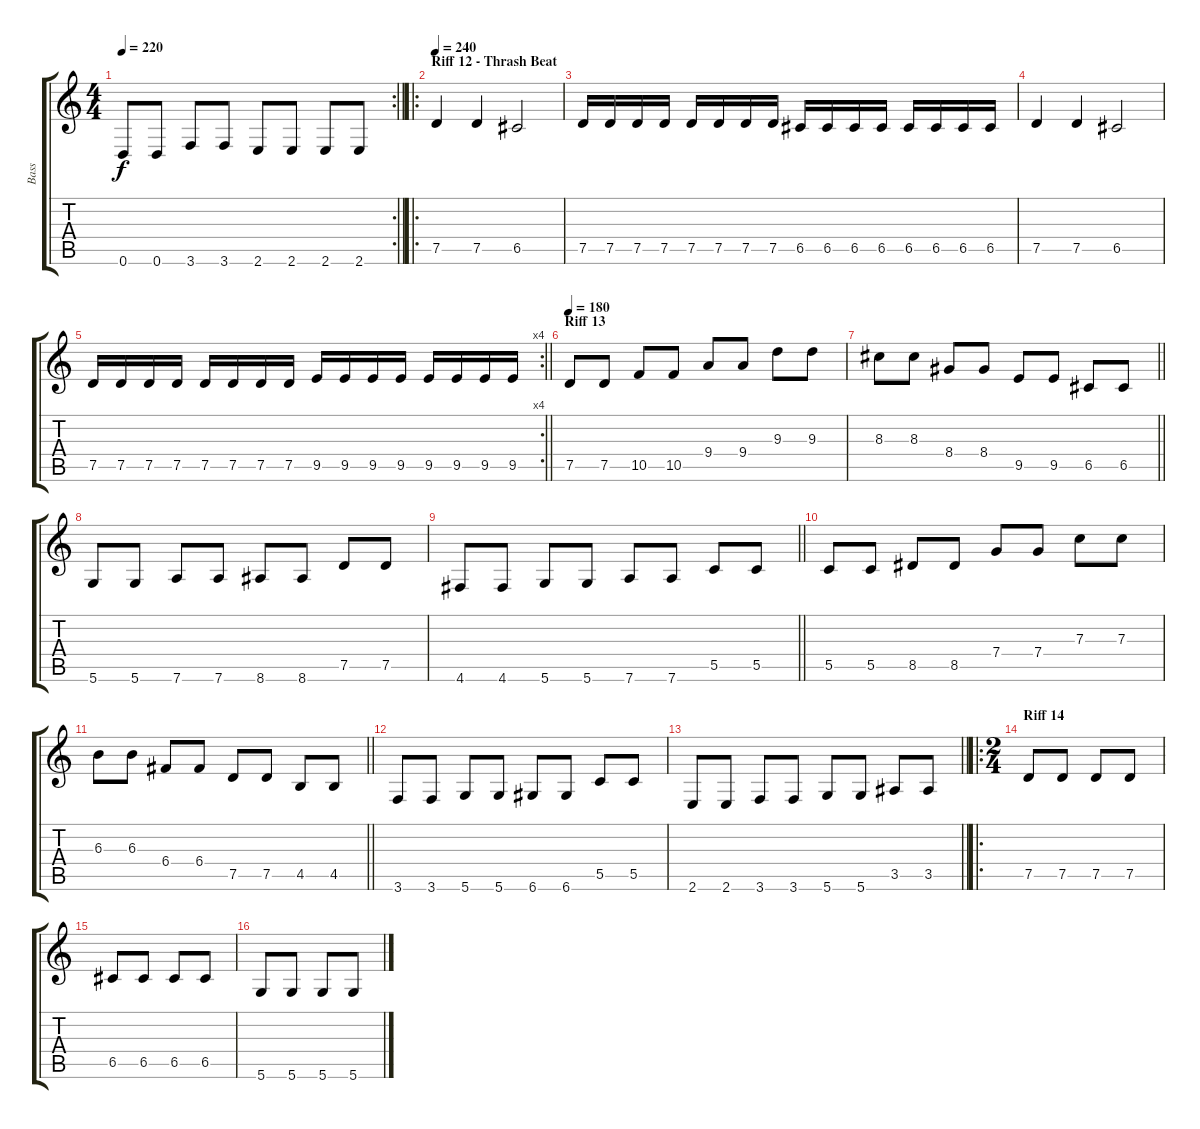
\track ("Bass" "Bass") {instrument contrabass}
\staff {score tabs}
\tuning (D4 A3 F3 C3 G2 D2) {hide}
\rc 2
\ts (4 4)
\tempo 220
\clef g2
\barLineRight lightlight
\ks c
0.6.8{dy f} 0.6.8 3.6.8 3.6.8 2.6.8 2.6.8 2.6.8 2.6.8 |
\ro
\section ("" "Riff 12 - Thrash Beat ")
\tempo 240
7.5.4 7.5.4 6.5.2 |
7.5.16 7.5.16 7.5.16 7.5.16 7.5.16 7.5.16 7.5.16 7.5.16 6.5.16 6.5.16 6.5.16 6.5.16 6.5.16 6.5.16 6.5.16 6.5.16 |
7.5.4 7.5.4 6.5.2 |
\rc 4
\barLineRight lightlight
7.5.16 7.5.16 7.5.16 7.5.16 7.5.16 7.5.16 7.5.16 7.5.16 9.5.16 9.5.16 9.5.16 9.5.16 9.5.16 9.5.16 9.5.16 9.5.16 |
\section ("" "Riff 13")
\tempo 200
\tempo 180
7.5.8 7.5.8 10.5.8 10.5.8 9.4.8 9.4.8 9.3.8 9.3.8 |
\barLineRight lightlight
8.3.8 8.3.8 8.4.8 8.4.8 9.5.8 9.5.8 6.5.8 6.5.8 |
5.6.8 5.6.8 7.6.8 7.6.8 8.6.8 8.6.8 7.5.8 7.5.8 |
\barLineRight lightlight
4.6.8 4.6.8 5.6.8 5.6.8 7.6.8 7.6.8 5.5.8 5.5.8 |
5.5.8 5.5.8 8.5.8 8.5.8 7.4.8 7.4.8 7.3.8 7.3.8 |
\barLineRight lightlight
6.3.8 6.3.8 6.4.8 6.4.8 7.5.8 7.5.8 4.5.8 4.5.8 |
3.6.8 3.6.8 5.6.8 5.6.8 6.6.8 6.6.8 5.5.8 5.5.8 |
\barLineRight lightlight
2.6.8 2.6.8 3.6.8 3.6.8 5.6.8 5.6.8 3.5.8 3.5.8 |
\ro
\ts (2 4)
\section ("" "Riff 14")
7.5.8 7.5.8 7.5.8 7.5.8 |
6.5.8 6.5.8 6.5.8 6.5.8 |
5.6.8 5.6.8 5.6.8 5.6.8
